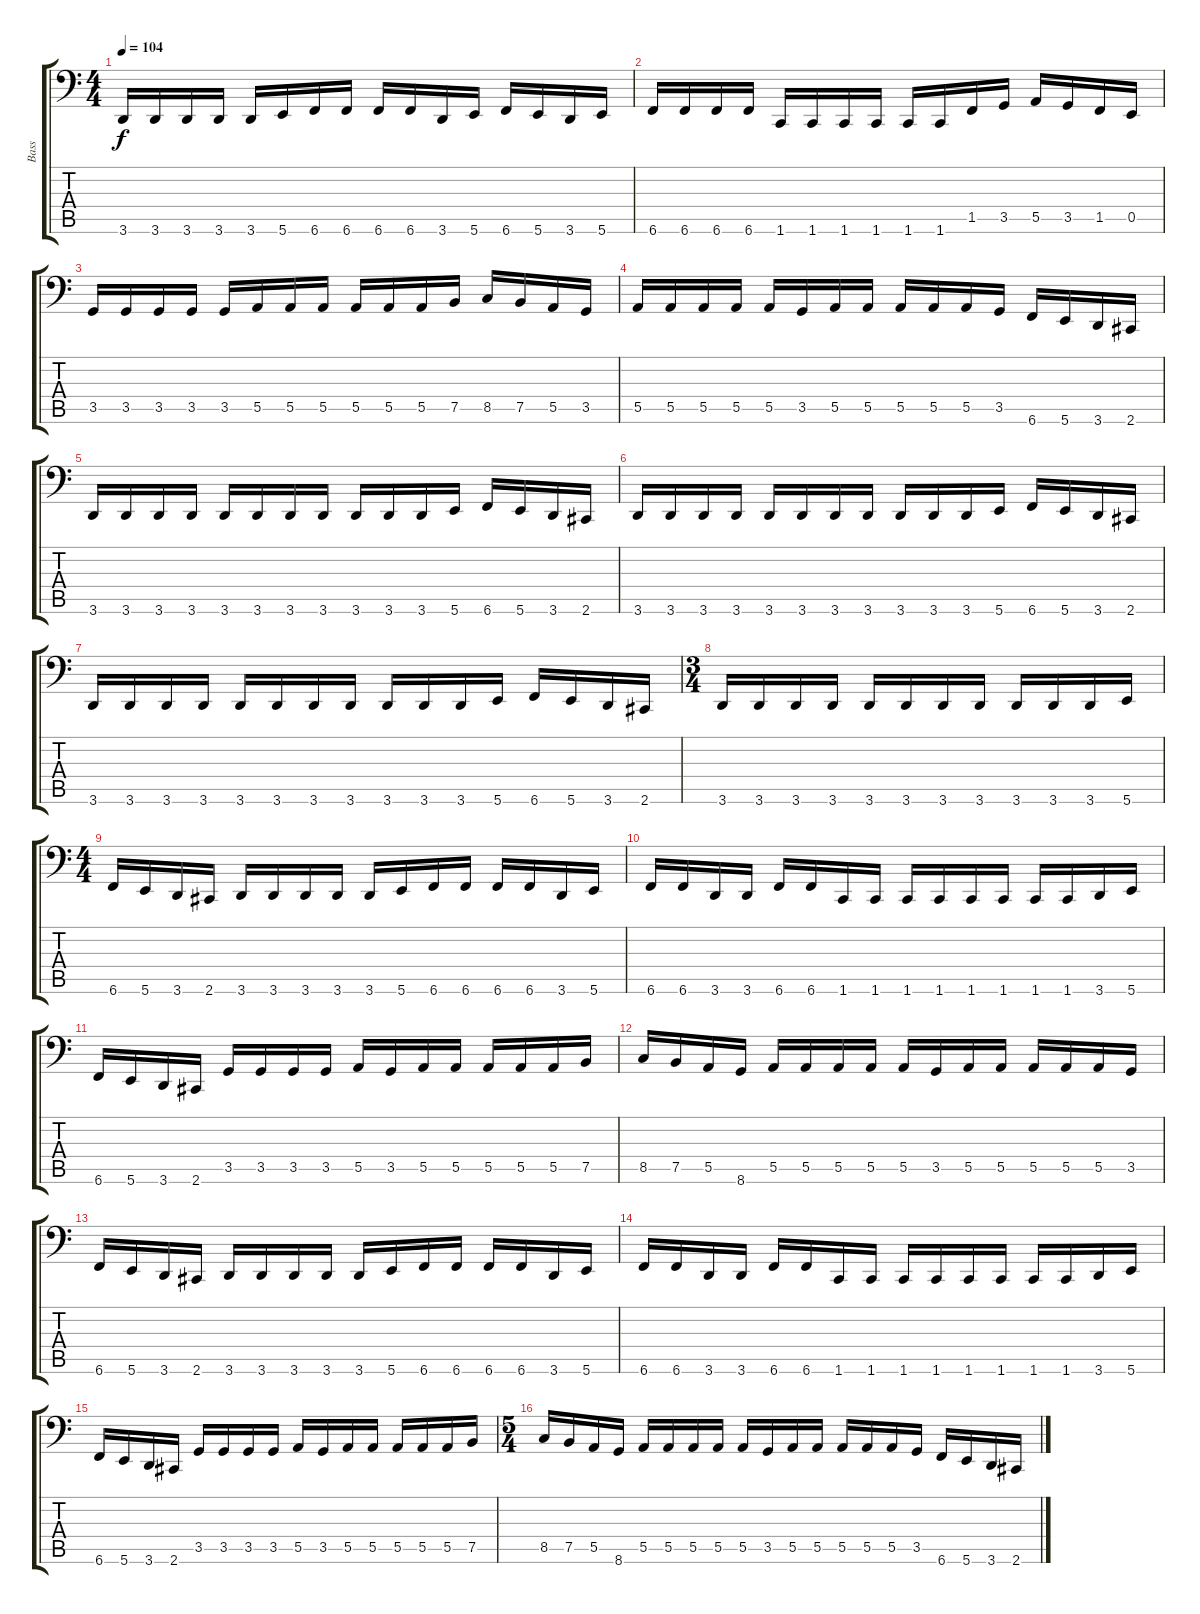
\track ("Bass" "Bass") {instrument electricbassfinger}
\staff {score tabs}
\tuning (C3 G2 D2 A1 E1 B0) {hide}
\ts (4 4)
\tempo 104
\clef f4
\ks c
3.6.16{dy f} 3.6.16 3.6.16 3.6.16 3.6.16 5.6.16 6.6.16 6.6.16 6.6.16 6.6.16 3.6.16 5.6.16 6.6.16 5.6.16 3.6.16 5.6.16 |
6.6.16 6.6.16 6.6.16 6.6.16 1.6.16 1.6.16 1.6.16 1.6.16 1.6.16 1.6.16 1.5.16 3.5.16 5.5.16 3.5.16 1.5.16 0.5.16 |
3.5.16 3.5.16 3.5.16 3.5.16 3.5.16 5.5.16 5.5.16 5.5.16 5.5.16 5.5.16 5.5.16 7.5.16 8.5.16 7.5.16 5.5.16 3.5.16 |
5.5.16 5.5.16 5.5.16 5.5.16 5.5.16 3.5.16 5.5.16 5.5.16 5.5.16 5.5.16 5.5.16 3.5.16 6.6.16 5.6.16 3.6.16 2.6.16 |
3.6.16 3.6.16 3.6.16 3.6.16 3.6.16 3.6.16 3.6.16 3.6.16 3.6.16 3.6.16 3.6.16 5.6.16 6.6.16 5.6.16 3.6.16 2.6.16 |
3.6.16 3.6.16 3.6.16 3.6.16 3.6.16 3.6.16 3.6.16 3.6.16 3.6.16 3.6.16 3.6.16 5.6.16 6.6.16 5.6.16 3.6.16 2.6.16 |
3.6.16 3.6.16 3.6.16 3.6.16 3.6.16 3.6.16 3.6.16 3.6.16 3.6.16 3.6.16 3.6.16 5.6.16 6.6.16 5.6.16 3.6.16 2.6.16 |
\ts (3 4)
3.6.16 3.6.16 3.6.16 3.6.16 3.6.16 3.6.16 3.6.16 3.6.16 3.6.16 3.6.16 3.6.16 5.6.16 |
\ts (4 4)
6.6.16 5.6.16 3.6.16 2.6.16 3.6.16 3.6.16 3.6.16 3.6.16 3.6.16 5.6.16 6.6.16 6.6.16 6.6.16 6.6.16 3.6.16 5.6.16 |
6.6.16 6.6.16 3.6.16 3.6.16 6.6.16 6.6.16 1.6.16 1.6.16 1.6.16 1.6.16 1.6.16 1.6.16 1.6.16 1.6.16 3.6.16 5.6.16 |
6.6.16 5.6.16 3.6.16 2.6.16 3.5.16 3.5.16 3.5.16 3.5.16 5.5.16 3.5.16 5.5.16 5.5.16 5.5.16 5.5.16 5.5.16 7.5.16 |
8.5.16 7.5.16 5.5.16 8.6.16 5.5.16 5.5.16 5.5.16 5.5.16 5.5.16 3.5.16 5.5.16 5.5.16 5.5.16 5.5.16 5.5.16 3.5.16 |
6.6.16 5.6.16 3.6.16 2.6.16 3.6.16 3.6.16 3.6.16 3.6.16 3.6.16 5.6.16 6.6.16 6.6.16 6.6.16 6.6.16 3.6.16 5.6.16 |
6.6.16 6.6.16 3.6.16 3.6.16 6.6.16 6.6.16 1.6.16 1.6.16 1.6.16 1.6.16 1.6.16 1.6.16 1.6.16 1.6.16 3.6.16 5.6.16 |
6.6.16 5.6.16 3.6.16 2.6.16 3.5.16 3.5.16 3.5.16 3.5.16 5.5.16 3.5.16 5.5.16 5.5.16 5.5.16 5.5.16 5.5.16 7.5.16 |
\ts (5 4)
8.5.16 7.5.16 5.5.16 8.6.16 5.5.16 5.5.16 5.5.16 5.5.16 5.5.16 3.5.16 5.5.16 5.5.16 5.5.16 5.5.16 5.5.16 3.5.16 6.6.16 5.6.16 3.6.16 2.6.16
